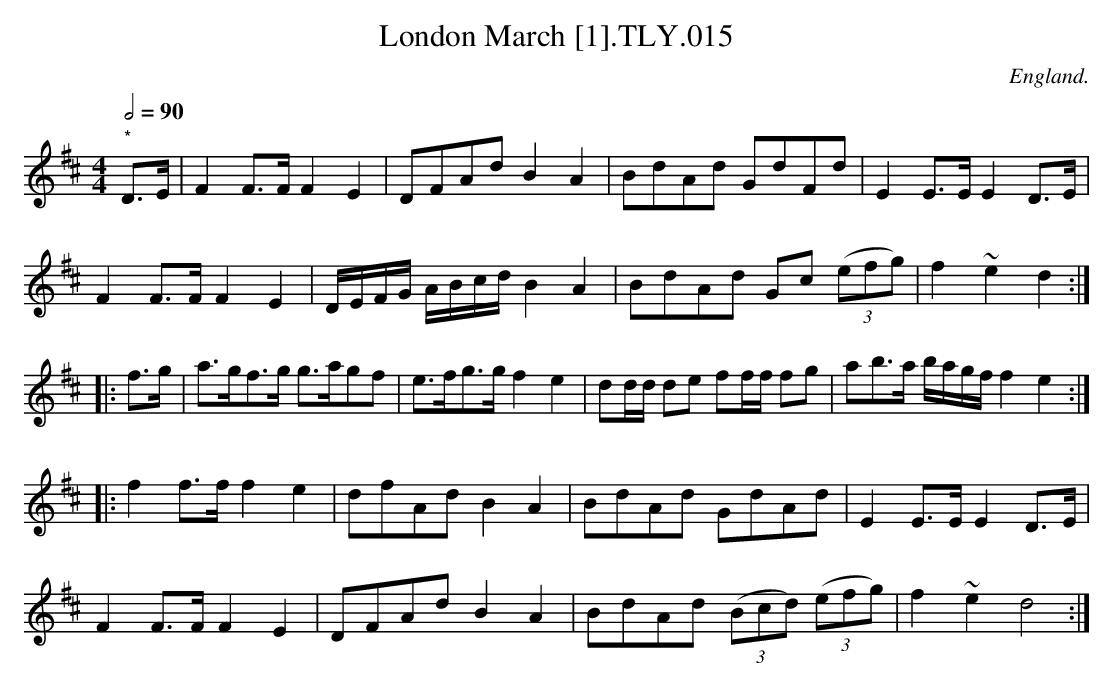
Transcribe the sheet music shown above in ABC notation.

X:1
T:London March [1].TLY.015
M:4/4
L:1/8
Q:1/2=90
O:England.
K:D
"*"D>E|F2 F>F F2E2| DFAd B2A2|BdAd GdFd|E2 E>E E2 D>E|!
F2 F>F F2 E2|D/2E/2F/2G/2 A/2B/2c/2d/2 B2 A2|\
BdAd Gc ((3efg)|f2~e2d2:|!
|:f>g|a>gf>g g>agf|e>fg>g f2 e2|\
dd/2/d/2 de ff/2f/2 fg|ab>a b/2a/2g/2f/2f2 e2:|!
|:f2 f>f f2 e2|dfAd B2 A2|BdAd GdAd|E2 E>E E2 D>E|!
F2 F>F F2 E2|DFAd B2A2|BdAd ((3Bcd) ((3efg)|f2~e2d4:|
